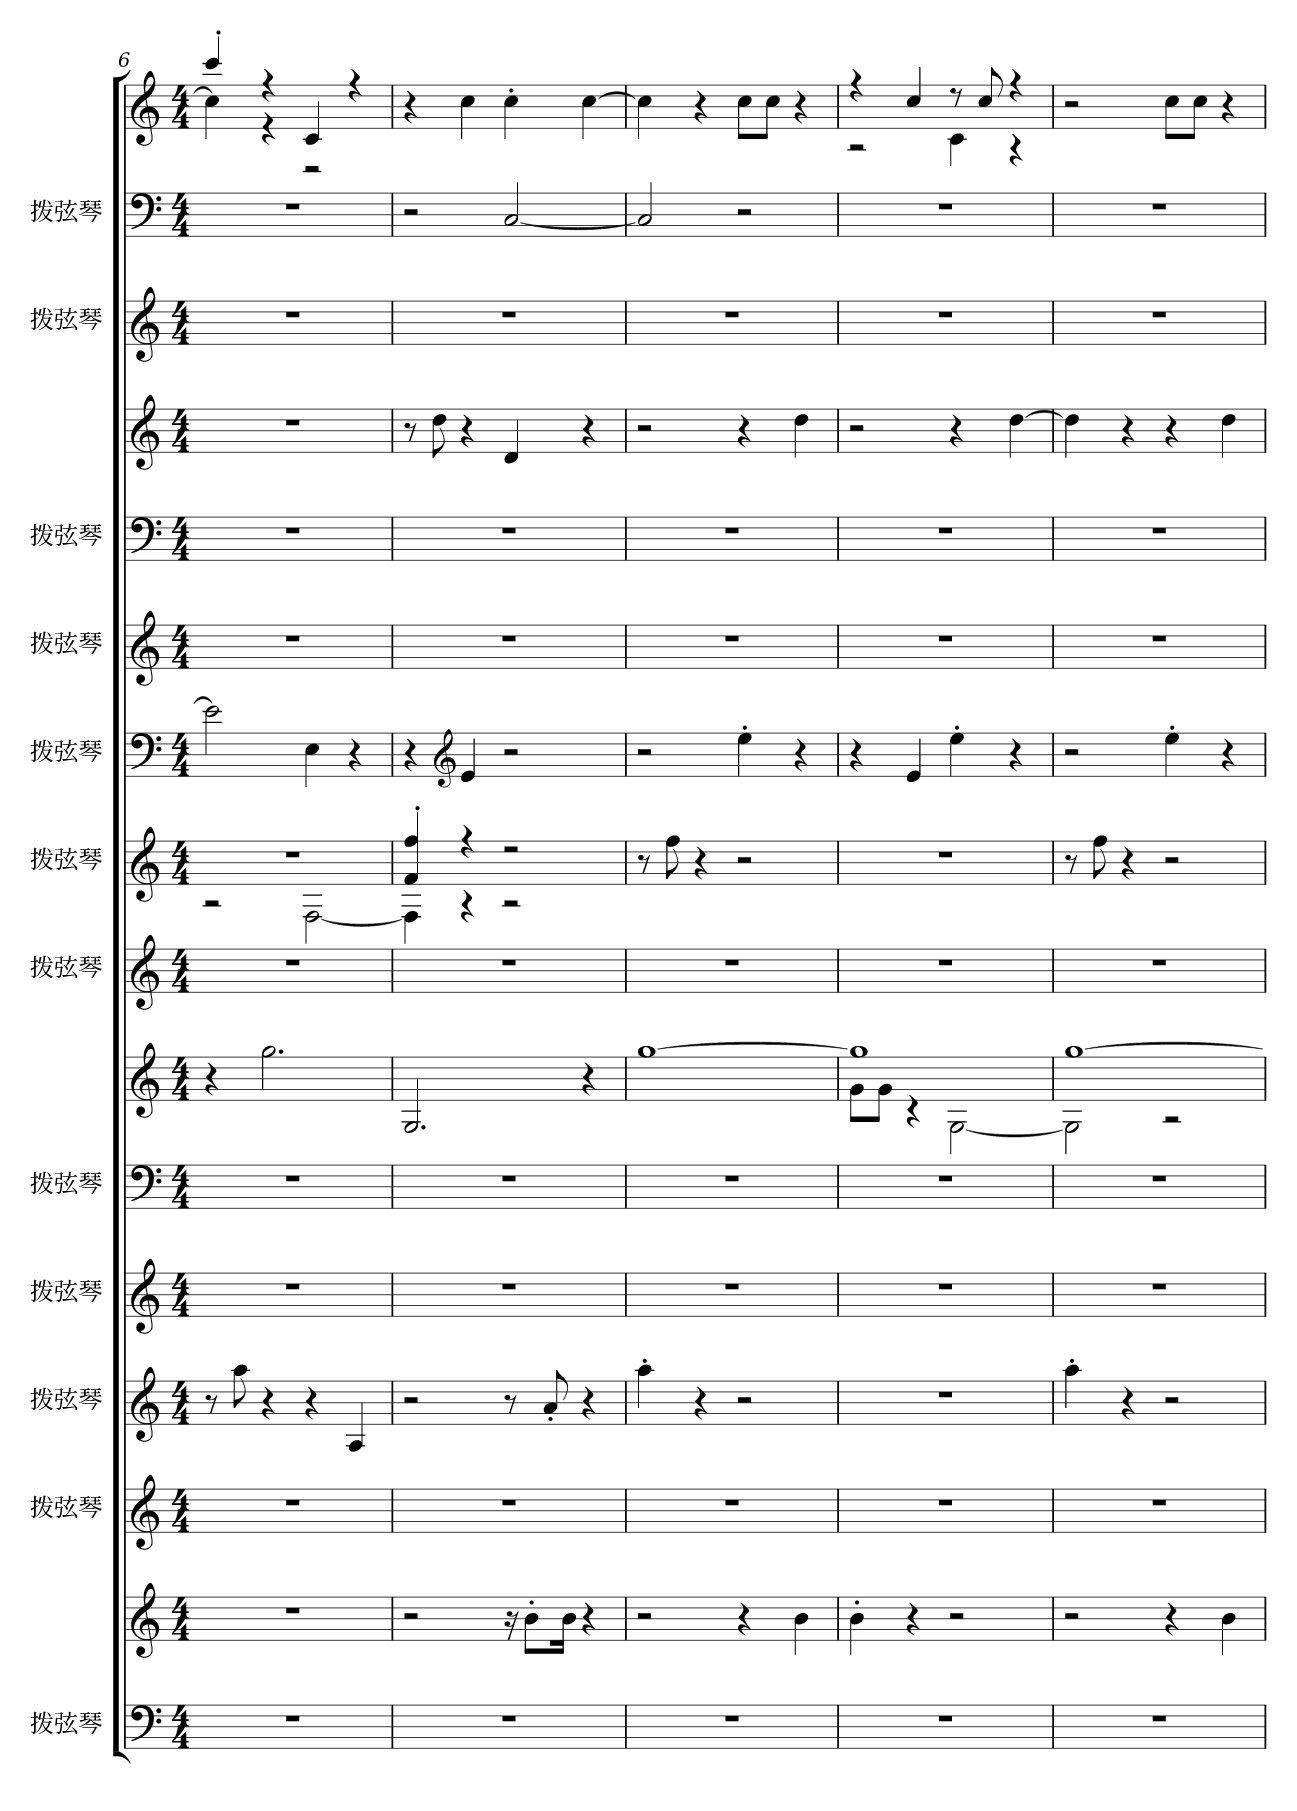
**kern	**kern	**kern	**kern	**kern	**kern	**kern	**kern	**kern	**kern	**kern	**kern	**kern	**kern	**kern	**kern
*part12	*part12	*part11	*part10	*part9	*part8	*part8	*part7	*part6	*part5	*part4	*part3	*part3	*part2	*part1	*part1
*staff16	*staff15	*staff14	*staff13	*staff12	*staff11	*staff10	*staff9	*staff8	*staff7	*staff6	*staff5	*staff4	*staff3	*staff2	*staff1
*I"拨弦琴	*	*I"拨弦琴	*I"拨弦琴	*I"拨弦琴	*I"拨弦琴	*	*I"拨弦琴	*I"拨弦琴	*I"拨弦琴	*I"拨弦琴	*I"拨弦琴	*	*I"拨弦琴	*I"拨弦琴	*
!!LO:PB:g=z
*clefF4	*clefG2	*clefG2	*clefG2	*clefG2	*clefF4	*clefG2	*clefG2	*clefG2	*clefF4	*clefG2	*clefF4	*clefG2	*clefG2	*clefF4	*clefG2
*k[]	*k[]	*k[]	*k[]	*k[]	*k[]	*k[]	*k[]	*k[]	*k[]	*k[]	*k[]	*k[]	*k[]	*k[]	*k[]
*M4/4	*M4/4	*M4/4	*M4/4	*M4/4	*M4/4	*M4/4	*M4/4	*M4/4	*M4/4	*M4/4	*M4/4	*M4/4	*M4/4	*M4/4	*M4/4
=6	=6	=6	=6	=6	=6	=6	=6	=6	=6	=6	=6	=6	=6	=6	=6
*	*	*	*	*	*	*	*	*^	*	*	*	*	*	*	*^
1r	1r	1r	8r	1r	1r	4r	1r	1r	2r	2e\]	1r	1r	1r	1r	1r	4ccc'/	4cc\]
.	.	.	8aa\	.	.	.	.	.	.	.	.	.	.	.	.	.	.
.	.	.	4r	.	.	2.gg\	.	.	.	.	.	.	.	.	.	4r	4r
.	.	.	4r	.	.	.	.	.	[2F\	4E\	.	.	.	.	.	4c/	2r
.	.	.	4A/	.	.	.	.	.	.	4r	.	.	.	.	.	4r	.
*	*	*	*	*	*	*	*	*	*	*	*	*	*	*	*	*v	*v
=7	=7	=7	=7	=7	=7	=7	=7	=7	=7	=7	=7	=7	=7	=7	=7	=7
1r	2r	1r	2r	1r	1r	2.G/	1r	4f/' 4ff/'	4F\]	4r	1r	1r	8r	1r	2r	4r
.	.	.	.	.	.	.	.	.	.	.	.	.	8dd\	.	.	.
*	*	*	*	*	*	*	*	*	*	*clefG2	*	*	*	*	*	*
.	.	.	.	.	.	.	.	4r	4r	4e/	.	.	4r	.	.	4cc\
.	16r	.	8r	.	.	.	.	2r	2r	2r	.	.	4d/	.	[2C/	4cc'\
.	8b'\L	.	.	.	.	.	.	.	.	.	.	.	.	.	.	.
.	.	.	8a'/	.	.	.	.	.	.	.	.	.	.	.	.	.
.	16b\Jk	.	.	.	.	.	.	.	.	.	.	.	.	.	.	.
.	4r	.	4r	.	.	4r	.	.	.	.	.	.	4r	.	.	[4cc\
*	*	*	*	*	*	*	*	*v	*v	*	*	*	*	*	*	*
=8	=8	=8	=8	=8	=8	=8	=8	=8	=8	=8	=8	=8	=8	=8	=8
1r	2r	1r	4aa'\	1r	1r	[1gg	1r	8r	2r	1r	1r	2r	1r	2C/]	4cc\]
.	.	.	.	.	.	.	.	8ff\	.	.	.	.	.	.	.
.	.	.	4r	.	.	.	.	4r	.	.	.	.	.	.	4r
.	4r	.	2r	.	.	.	.	2r	4ee'\	.	.	4r	.	2r	8cc\L
.	.	.	.	.	.	.	.	.	.	.	.	.	.	.	8cc\J
.	4b\	.	.	.	.	.	.	.	4r	.	.	4dd\	.	.	4r
=9	=9	=9	=9	=9	=9	=9	=9	=9	=9	=9	=9	=9	=9	=9	=9
*	*	*	*	*	*	*^	*	*	*	*	*	*	*	*	*^
1r	4b'\	1r	1r	1r	1r	1gg]	8g\L	1r	1r	4r	1r	1r	2r	1r	1r	4r	2r
.	.	.	.	.	.	.	8g\J	.	.	.	.	.	.	.	.	.	.
.	4r	.	.	.	.	.	4r	.	.	4e/	.	.	.	.	.	4cc/	.
.	2r	.	.	.	.	.	[2G\	.	.	4ee'\	.	.	4r	.	.	8r	4c\
.	.	.	.	.	.	.	.	.	.	.	.	.	.	.	.	8cc/	.
.	.	.	.	.	.	.	.	.	.	4r	.	.	[4dd\	.	.	4r	4r
*	*	*	*	*	*	*	*	*	*	*	*	*	*	*	*	*v	*v
=10	=10	=10	=10	=10	=10	=10	=10	=10	=10	=10	=10	=10	=10	=10	=10	=10
1r	2r	1r	4aa'\	1r	1r	[1gg	2G\]	1r	8r	2r	1r	1r	4dd\]	1r	1r	2r
.	.	.	.	.	.	.	.	.	8ff\	.	.	.	.	.	.	.
.	.	.	4r	.	.	.	.	.	4r	.	.	.	4r	.	.	.
.	4r	.	2r	.	.	.	2r	.	2r	4ee'\	.	.	4r	.	.	8cc\L
.	.	.	.	.	.	.	.	.	.	.	.	.	.	.	.	8cc\J
.	4b\	.	.	.	.	.	.	.	.	4r	.	.	4dd\	.	.	4r
*	*	*	*	*	*	*v	*v	*	*	*	*	*	*	*	*	*
=	=	=	=	=	=	=	=	=	=	=	=	=	=	=	=
*-	*-	*-	*-	*-	*-	*-	*-	*-	*-	*-	*-	*-	*-	*-	*-
